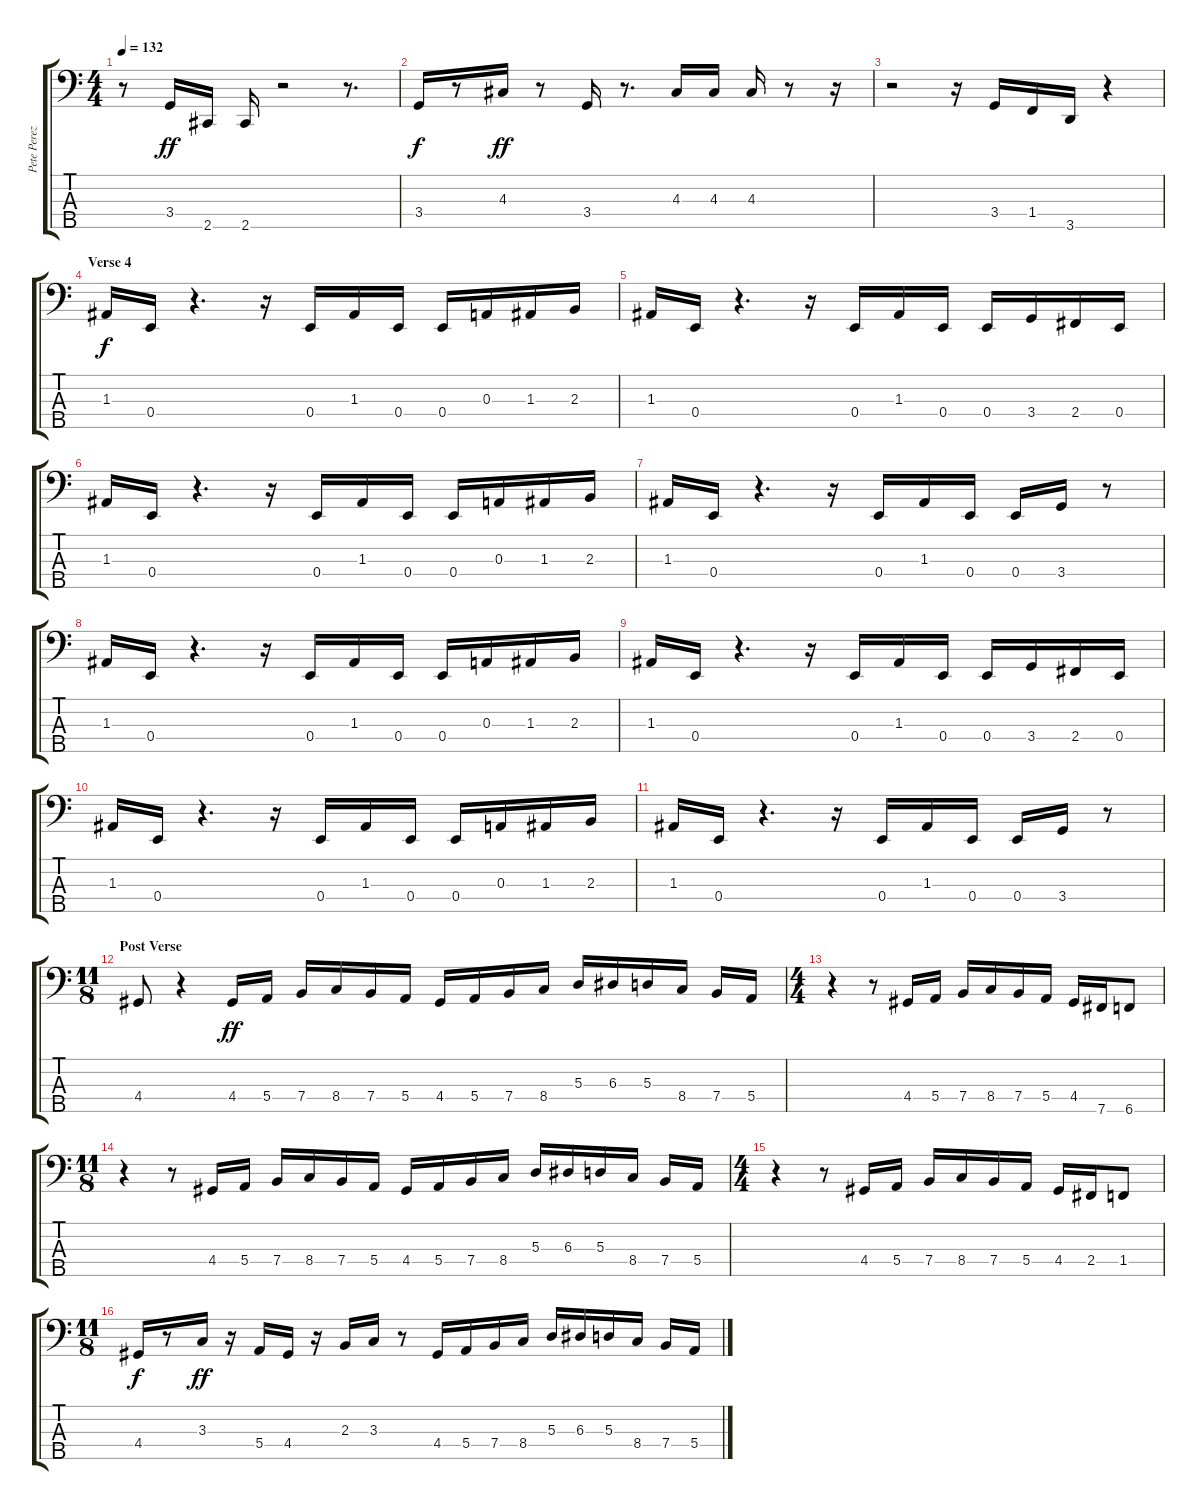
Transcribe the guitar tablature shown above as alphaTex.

\track ("Pete Perez" "Pete Perez") {instrument electricbassfinger}
\staff {score tabs}
\tuning (G2 D2 A1 E1 B0) {hide}
\ts (4 4)
\tempo 132
\clef f4
\ks c
r.8{dy ff} 3.4.16 2.5.16 2.5.16 r.2 r.8{d} |
3.4.16{dy f} r.8 4.3.16{dy ff} r.8 3.4.16 r.8{d} 4.3.16 4.3.16 4.3.16 r.8 r.16 |
r.2 r.16 3.4.16 1.4.16 3.5.16 r.4 |
\section ("" "Verse 4")
1.3.16{dy f} 0.4.16 r.4{d} r.16 0.4.16 1.3.16 0.4.16 0.4.16 0.3.16 1.3.16 2.3.16 |
1.3.16 0.4.16 r.4{d} r.16 0.4.16 1.3.16 0.4.16 0.4.16 3.4.16 2.4.16 0.4.16 |
1.3.16 0.4.16 r.4{d} r.16 0.4.16 1.3.16 0.4.16 0.4.16 0.3.16 1.3.16 2.3.16 |
1.3.16 0.4.16 r.4{d} r.16 0.4.16 1.3.16 0.4.16 0.4.16 3.4.16 r.8 |
1.3.16 0.4.16 r.4{d} r.16 0.4.16 1.3.16 0.4.16 0.4.16 0.3.16 1.3.16 2.3.16 |
1.3.16 0.4.16 r.4{d} r.16 0.4.16 1.3.16 0.4.16 0.4.16 3.4.16 2.4.16 0.4.16 |
1.3.16 0.4.16 r.4{d} r.16 0.4.16 1.3.16 0.4.16 0.4.16 0.3.16 1.3.16 2.3.16 |
1.3.16 0.4.16 r.4{d} r.16 0.4.16 1.3.16 0.4.16 0.4.16 3.4.16 r.8 |
\ts (11 8)
\section ("" "Post Verse")
4.4.8 r.4 4.4.16{dy ff} 5.4.16 7.4.16 8.4.16 7.4.16 5.4.16 4.4.16 5.4.16 7.4.16 8.4.16 5.3.16 6.3.16 5.3.16 8.4.16 7.4.16 5.4.16 |
\ts (4 4)
r.4 r.8 4.4.16 5.4.16 7.4.16 8.4.16 7.4.16 5.4.16 4.4.16 7.5.16 6.5.8 |
\ts (11 8)
r.4 r.8 4.4.16 5.4.16 7.4.16 8.4.16 7.4.16 5.4.16 4.4.16 5.4.16 7.4.16 8.4.16 5.3.16 6.3.16 5.3.16 8.4.16 7.4.16 5.4.16 |
\ts (4 4)
r.4 r.8 4.4.16 5.4.16 7.4.16 8.4.16 7.4.16 5.4.16 4.4.16 2.4.16 1.4.8 |
\ts (11 8)
4.4.16{dy f} r.8 3.3.16{dy ff} r.16 5.4.16 4.4.16 r.16 2.3.16 3.3.16 r.8 4.4.16 5.4.16 7.4.16 8.4.16 5.3.16 6.3.16 5.3.16 8.4.16 7.4.16 5.4.16
